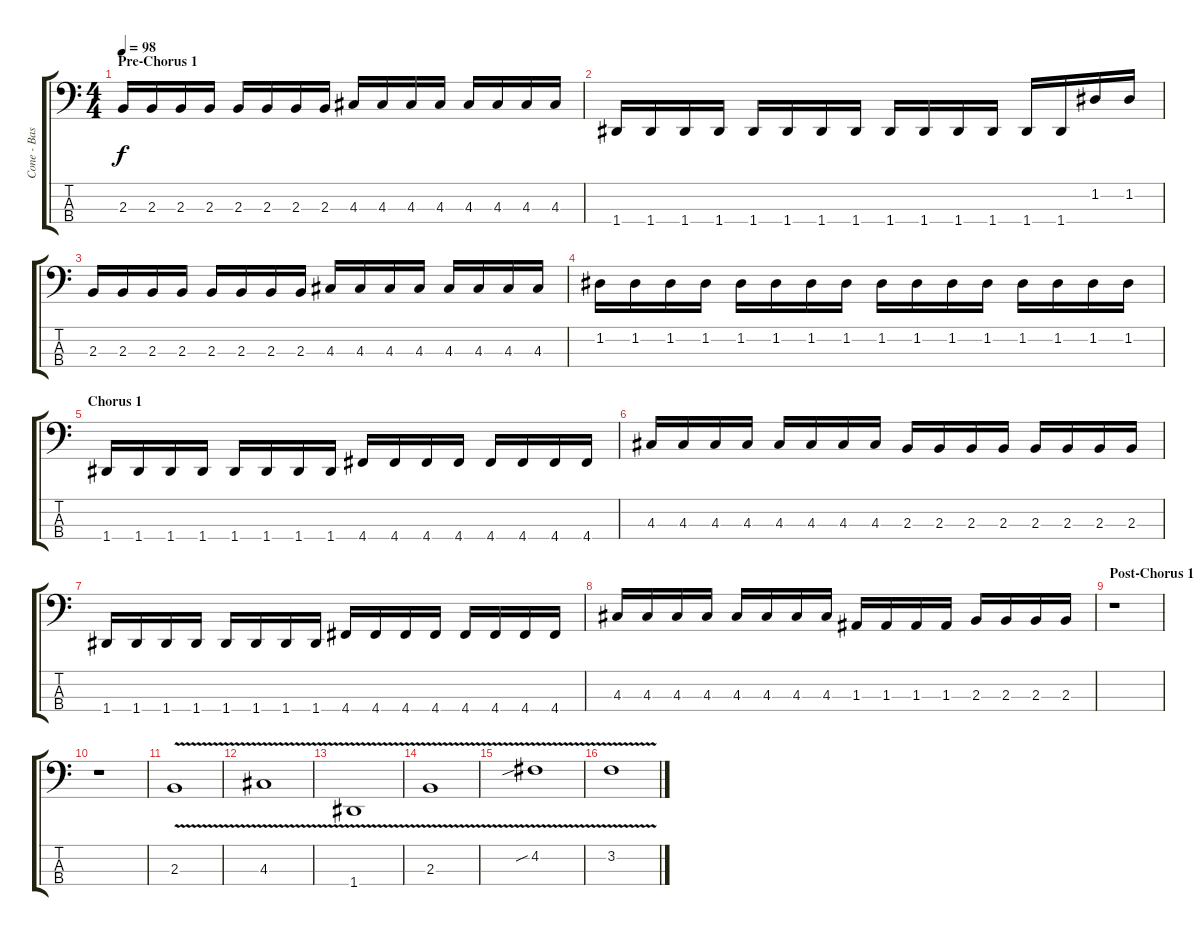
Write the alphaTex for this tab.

\track ("Cone - Bass" "Cone - Bas") {instrument electricbasspick}
\staff {score tabs}
\tuning (G2 D2 A1 D1) {hide}
\ts (4 4)
\section ("" "Pre-Chorus 1")
\tempo 98
\clef f4
\ks c
2.3.16{dy f} 2.3.16 2.3.16 2.3.16 2.3.16 2.3.16 2.3.16 2.3.16 4.3.16 4.3.16 4.3.16 4.3.16 4.3.16 4.3.16 4.3.16 4.3.16 |
1.4.16 1.4.16 1.4.16 1.4.16 1.4.16 1.4.16 1.4.16 1.4.16 1.4.16 1.4.16 1.4.16 1.4.16 1.4.16 1.4.16 1.2.16 1.2.16 |
2.3.16 2.3.16 2.3.16 2.3.16 2.3.16 2.3.16 2.3.16 2.3.16 4.3.16 4.3.16 4.3.16 4.3.16 4.3.16 4.3.16 4.3.16 4.3.16 |
1.2.16 1.2.16 1.2.16 1.2.16 1.2.16 1.2.16 1.2.16 1.2.16 1.2.16 1.2.16 1.2.16 1.2.16 1.2.16 1.2.16 1.2.16 1.2.16 |
\section ("" "Chorus 1")
1.4.16 1.4.16 1.4.16 1.4.16 1.4.16 1.4.16 1.4.16 1.4.16 4.4.16 4.4.16 4.4.16 4.4.16 4.4.16 4.4.16 4.4.16 4.4.16 |
4.3.16 4.3.16 4.3.16 4.3.16 4.3.16 4.3.16 4.3.16 4.3.16 2.3.16 2.3.16 2.3.16 2.3.16 2.3.16 2.3.16 2.3.16 2.3.16 |
1.4.16 1.4.16 1.4.16 1.4.16 1.4.16 1.4.16 1.4.16 1.4.16 4.4.16 4.4.16 4.4.16 4.4.16 4.4.16 4.4.16 4.4.16 4.4.16 |
4.3.16 4.3.16 4.3.16 4.3.16 4.3.16 4.3.16 4.3.16 4.3.16 1.3.16 1.3.16 1.3.16 1.3.16 2.3.16 2.3.16 2.3.16 2.3.16 |
\section ("" "Post-Chorus 1")
r.1 |
r.1 |
2.3{v}.1 |
4.3{v}.1 |
1.4{v}.1 |
2.3{v}.1 |
4.2{v sib}.1 |
3.2{v}.1
